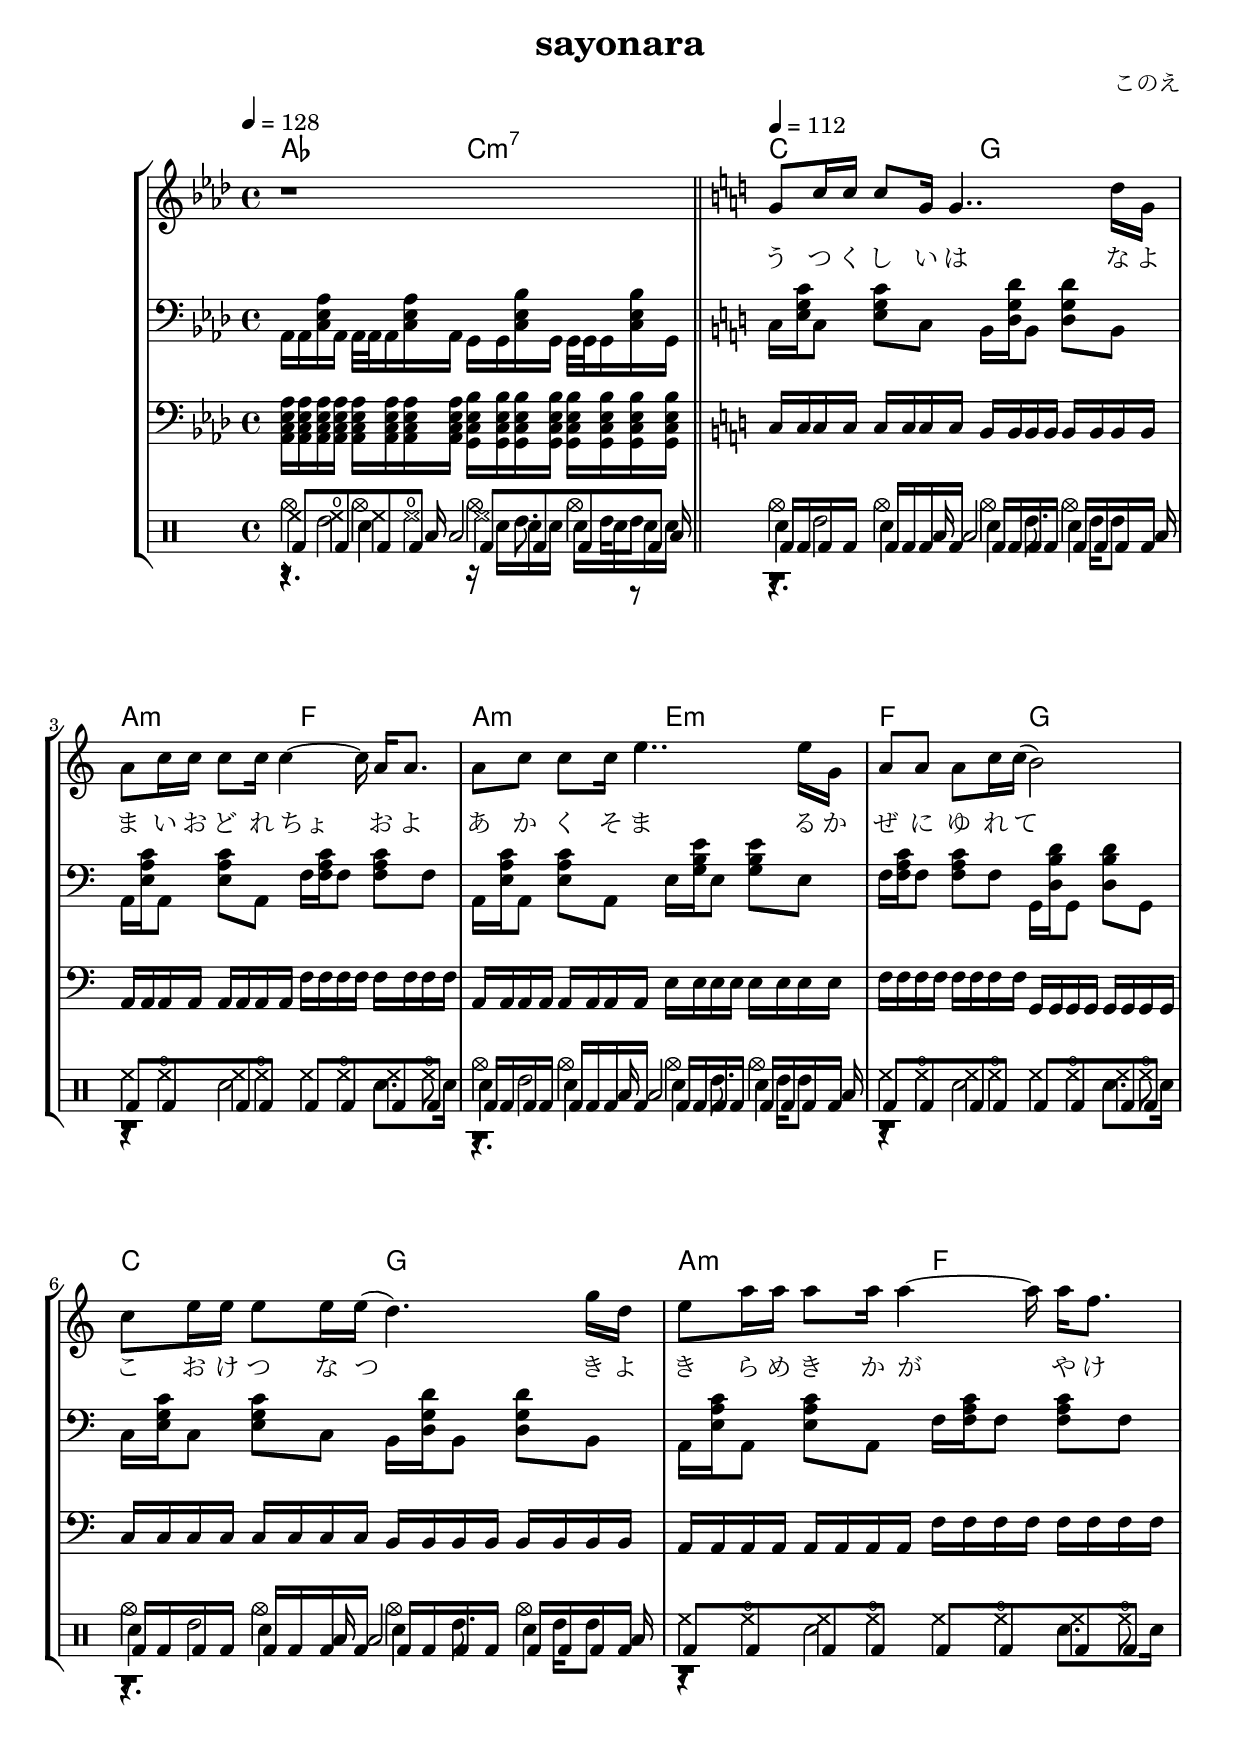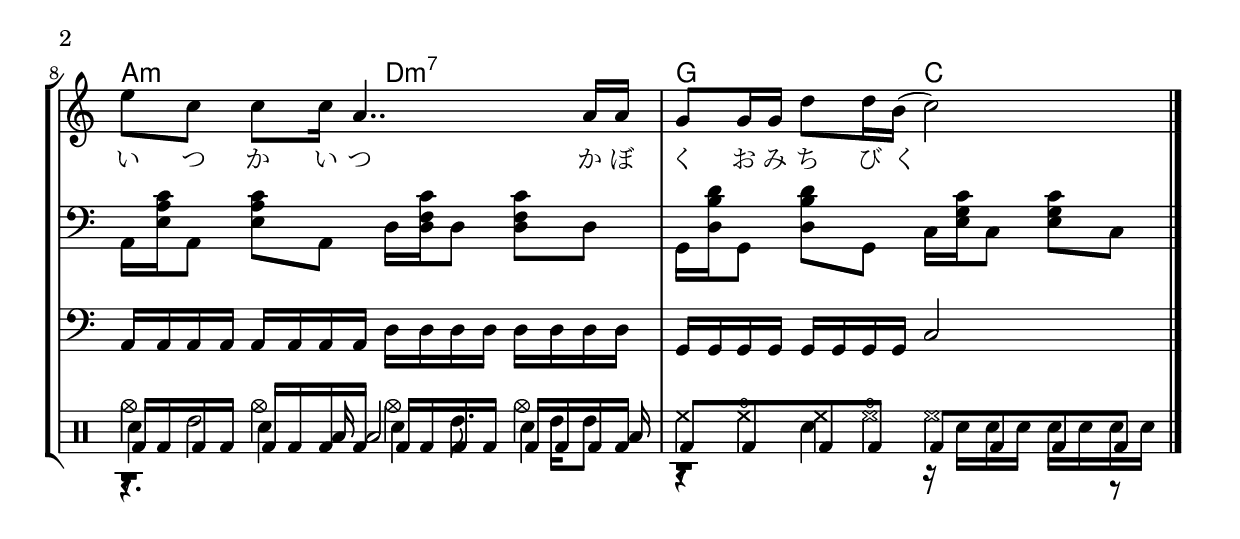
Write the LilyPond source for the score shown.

\version "2.12.1"

\header {
	title = \markup {sayonara}
	composer = \markup \center-column {このえ}
}

harmony = \chordmode {
	as2 c:min7 

	c g a:m f a:m e:m f g c g a:m f a:m d:min7 g c 
}

melody = {
	\key as \major
	\tempo 4 = 128
	r1   
	\set Staff.midiInstrument = #"mmi0.48"
		\key c \major
	\tempo 4 = 112
 g'8  c''16  c''16  c''8  g'16  g'4..  d''16  g'16 
	a'8  c''16  c''16  c''8  c''16  c''4~c''16  a'16  a'8. 
	a'8  c''8  c''8  c''16  e''4..  e''16  g'16 
	a'8  a'8  a'8  c''16  c''16  (b'2) 
	c''8  e''16  e''16  e''8  e''16  e''16  (d''4.)  g''16  d''16 
	e''8  a''16  a''16  a''8  a''16  a''4~a''16  a''16  f''8. 
	e''8  c''8  c''8  c''16  a'4..  a'16  a'16 
	g'8  g'16  g'16  d''8  d''16  b'16  (c''2)
	\bar "|."
}

words = \lyricmode {
	
	う  つ  く  し  い  は  な  よ  ま  い  お  ど  れ  ちょ  お  よ  あ  か  く  そ  ま  る  か  ぜ  に  ゆ  れ  て  こ  お  け  つ  な  つ  き  よ  き  ら  め  き  か  が  や  け  い  つ  か  い  つ  か  ぼ  く  お  み  ち  び  く  
}

tempochange = {
	\tempo 4 = 128
	r1 \bar "||"
	\tempo 4 = 112
	r1 | r1 | r1 | r1 | r1 | r1 | r1 | r1 \bar "|."
}

mainacc = {
	\clef bass
	\set Staff.midiInstrument = #"Distorted Guitar"
	\key as \major
	\tempo 4 = 128
	as,16 as,16 <c es as>16 as,16   as,32 as,32 as,16 <c es as>16 as,16
	g,16 g,16 <c es bes>16 g,16   g,32 g,32 g,16 <c es bes>16 g,16
	\bar "||"

	\set Staff.midiInstrument = #"Viola"
	\key c \major
	\tempo 4 = 112
	c16 <e g c'>16 c8 <e g c'>8 c8
	b,16 <d g d'>16 b,8 <d g d'>8 b,8
	a,16 <e a c'>16 a,8 <e a c'>8 a,8
	f16 <f a c'>16 f8 <f a c'>8 f8
	a,16 <e a c'>16 a,8 <e a c'>8 a,8
	e16 <g b e'>16 e8 <g b e'>8 e8
	f16 <f a c'>16 f8 <f a c'>8 f8
	g,16 <d b d'>16 g,8 <d b d'>8 g,8
	c16 <e g c'>16 c8 <e g c'>8 c8
	b,16 <d g d'>16 b,8 <d g d'>8 b,8
	a,16 <e a c'>16 a,8 <e a c'>8 a,8
	f16 <f a c'>16 f8 <f a c'>8 f8
	a,16 <e a c'>16 a,8 <e a c'>8 a,8
	d16 <d f c'>16 d8 <d f c'>8 d8
	g,16 <d b d'>16 g,8 <d b d'>8 g,8
	c16 <e g c'>16 c8 <e g c'>8 c8
	\bar "|."
}

subacc = {
	\clef bass
	\set Staff.midiInstrument = #"Violin"
	\key as \major
	\tempo 4 = 128
	<as, c es as>16 <as, c es as>16 <as, c es as>16 <as, c es as>16 <as, c es as>16 <as, c es as>16 <as, c es as>16 <as, c es as>16
	 <g, c es bes>16 <g, c es bes>16 <g, c es bes>16 <g, c es bes>16 <g, c es bes>16 <g, c es bes>16 <g, c es bes>16 <g, c es bes>16
	\bar "||"

	\set Staff.midiInstrument = #"Cello"
	\key c \major
	\tempo 4 = 112
	c16 c16 c16 c16 c16 c16 c16 c16
	b,16 b,16 b,16 b,16 b,16 b,16 b,16 b,16
	a,16 a,16 a,16 a,16 a,16 a,16 a,16 a,16
	f16 f16 f16 f16 f16 f16 f16 f16
	a,16 a,16 a,16 a,16 a,16 a,16 a,16 a,16
	e16 e16 e16 e16 e16 e16 e16 e16
	f16 f16 f16 f16 f16 f16 f16 f16
	g,16 g,16 g,16 g,16 g,16 g,16 g,16 g,16
	c16 c16 c16 c16 c16 c16 c16 c16
	b,16 b,16 b,16 b,16 b,16 b,16 b,16 b,16
	a,16 a,16 a,16 a,16 a,16 a,16 a,16 a,16
	f16 f16 f16 f16 f16 f16 f16 f16
	a,16 a,16 a,16 a,16 a,16 a,16 a,16 a,16
	d16 d16 d16 d16 d16 d16 d16 d16
	g,16 g,16 g,16 g,16 g,16 g,16 g,16 g,16
	c2
	\bar "|."
}

percA = {
	\drummode {
	hh4 hh4 hh2  \bar "||"
	r1  |hh4 hh4 hh4 hh4  |r1  |hh4 hh4 hh4 hh4  |r1  |hh4 hh4 hh4 hh4  |r1  |hh4 hh4 hh2  \bar "|."
	}
}

percB = {
	\drummode {
	r4 sn4 r16 sn16 sn16 sn16 sn16 sn16 sn16 sn16  \bar "||"
	sn4 sn4 sn4 sn4  |r4 sn2 sn8. sn16  |sn4 sn4 sn4 sn4  |r4 sn2 sn8. sn16  |sn4 sn4 sn4 sn4  |r4 sn2 sn8. sn16  |sn4 sn4 sn4 sn4  |r4 sn4 r16 sn16 sn16 sn16 sn16 sn16 sn16 sn16  \bar "|."
	}
}

percC = {
	\drummode {
	bd8 bd8 bd8 bd8 bd8 bd8 bd8 bd8  \bar "||"
	bd16 bd16 bd16 bd16 bd16 bd16 bd16 bd16 bd16 bd16 bd16 bd16 bd16 bd16 bd16 bd16  |bd8 bd8 bd8 bd8 bd8 bd8 bd8 bd8  |bd16 bd16 bd16 bd16 bd16 bd16 bd16 bd16 bd16 bd16 bd16 bd16 bd16 bd16 bd16 bd16  |bd8 bd8 bd8 bd8 bd8 bd8 bd8 bd8  |bd16 bd16 bd16 bd16 bd16 bd16 bd16 bd16 bd16 bd16 bd16 bd16 bd16 bd16 bd16 bd16  |bd8 bd8 bd8 bd8 bd8 bd8 bd8 bd8  |bd16 bd16 bd16 bd16 bd16 bd16 bd16 bd16 bd16 bd16 bd16 bd16 bd16 bd16 bd16 bd16  |bd8 bd8 bd8 bd8 bd8 bd8 bd8 bd8  \bar "|."
	}
}

percD = {
	\drummode {
	r8 hho4 hho2 r8  \bar "||"
	r1  |r8 hho4 hho4 hho4 hho8  |r1  |r8 hho4 hho4 hho4 hho8  |r1  |r8 hho4 hho4 hho4 hho8  |r1  |r8 hho4 hho2 r8  \bar "|."
	}
}

percE = {
	\drummode {
	cymc4 cymc4 cymc4 cymc4  \bar "||"
	cymc4 cymc4 cymc4 cymc4  |r1 |cymc4 cymc4 cymc4 cymc4  |r1 |cymc4 cymc4 cymc4 cymc4  |r1 |cymc4 cymc4 cymc4 cymc4  |r1 \bar "|."
	}
}

percF = {
	\drummode {
	r8 tommh2 tommh8. tommh16 tommh8  \bar "||"
	r8 tommh2 tommh8. tommh16 tommh8  |r1 |r8 tommh2 tommh8. tommh16 tommh8  |r1 |r8 tommh2 tommh8. tommh16 tommh8  |r1 |r8 tommh2 tommh8. tommh16 tommh8  |r1 \bar "|."
	}
}

percG = {
	\drummode {
	r4. toml16 toml2 toml16  \bar "||"
	r4. toml16 toml2 toml16  |r1 |r4. toml16 toml2 toml16  |r1 |r4. toml16 toml2 toml16  |r1 |r4. toml16 toml2 toml16  |r1 \bar "|."
	}
}

\score {
	<<
		\new StaffGroup <<
			\new ChordNames {\harmony}
			\new Voice = "melody" {\melody}
			\new Lyrics \lyricsto "melody" \words
			\new Staff = "mainacc" {\mainacc}
			\new Staff = "subacc" {\subacc}
			\new DrumStaff <<
				\new DrumVoice {\percA}
				\new DrumVoice {\percB}
				\new DrumVoice {\percC}
				\new DrumVoice {\percD}
				\new DrumVoice {\percE}
				\new DrumVoice {\percF}
				\new DrumVoice {\percG}
			>>
		>>
	>>
	\layout { }
}
